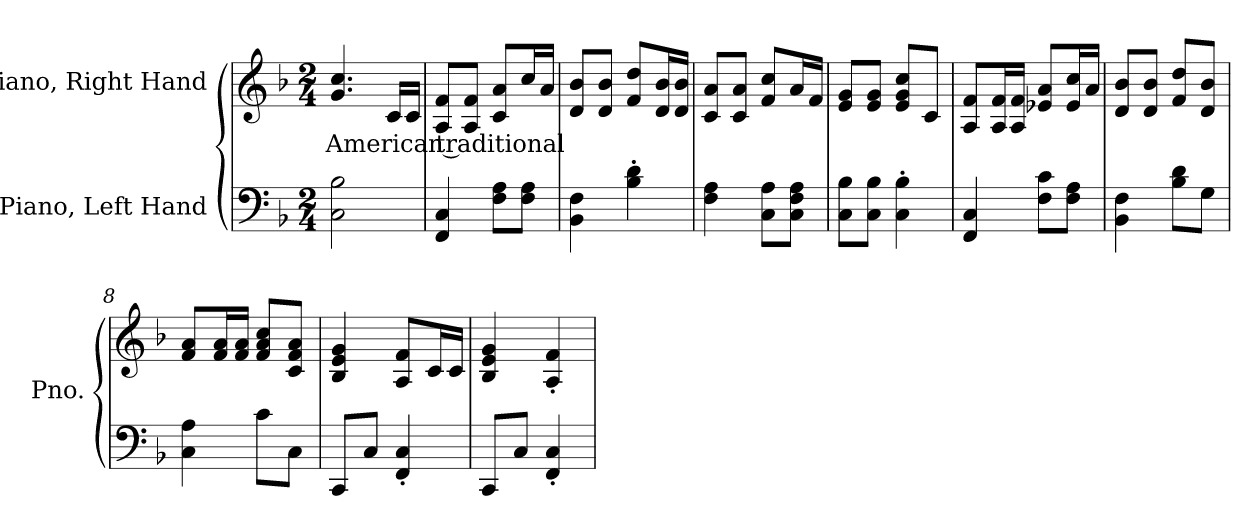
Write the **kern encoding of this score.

**kern	**kern	**text
*part2	*part1	*part1
*staff2	*staff1	*staff1
*I"Piano, Left Hand	*I"Piano, Right Hand	*
*I'Pno.	*I'Pno.	*
*clefF4	*clefG2	*
*k[b-]	*k[b-]	*
*M2/4	*M2/4	*
*MM100	*MM100	*
=1	=1	=1
!	!	!LO:LY:b
2C\ 2B-\	4.g/ 4.cc/	American traditional
.	16c/LL	.
.	16c/JJ	.
=2	=2	=2
4FF/ 4C/	8A/ 8f/L	.
.	8A/ 8f/J	.
8F\ 8A\L	8c/ 8a/L	.
8F\ 8A\J	16cc/L	.
.	16a/JJ	.
=3	=3	=3
4BB-\ 4F\	8d/ 8b-/L	.
.	8d/ 8b-/J	.
4B-\' 4d\'	8f/ 8dd/L	.
.	16d/ 16b-/L	.
.	16d/ 16b-/JJ	.
=4	=4	=4
4F\ 4A\	8c/ 8a/L	.
.	8c/ 8a/J	.
8C\ 8A\L	8f/ 8cc/L	.
8C\ 8F\ 8A\J	16a/L	.
.	16f/JJ	.
!!LO:LB:g=z
=5	=5	=5
8C\ 8B-\L	8e/ 8g/L	.
8C\ 8B-\J	8e/ 8g/J	.
4C\' 4B-\'	8e/ 8g/ 8cc/L	.
.	8c/J	.
=6	=6	=6
4FF/ 4C/	8A/ 8f/L	.
.	16A/ 16f/L	.
.	16A/ 16f/JJ	.
8F\ 8c\L	8e-X/ 8a/L	.
8F\ 8A\J	16e-/ 16cc/L	.
.	16a/JJ	.
=7	=7	=7
4BB-\ 4F\	8d/ 8b-/L	.
.	8d/ 8b-/J	.
8B-\ 8d\L	8f/ 8dd/L	.
8G\J	8d/ 8b-/J	.
=8	=8	=8
4C\ 4A\	8f/ 8a/L	.
.	16f/ 16a/L	.
.	16f/ 16a/JJ	.
8c\L	8f/ 8a/ 8cc/L	.
8C\J	8c/ 8f/ 8a/J	.
=9	=9	=9
8CC/L	4B-/ 4e/ 4g/	.
8C/J	.	.
4FF/' 4C/'	8A/ 8f/L	.
.	16c/L	.
.	16c/JJ	.
=10	=10	=10
8CC/L	4B-/ 4e/ 4g/	.
8C/J	.	.
4FF/' 4C/'	4A/' 4f/'	.
=	=	=
*-	*-	*-
